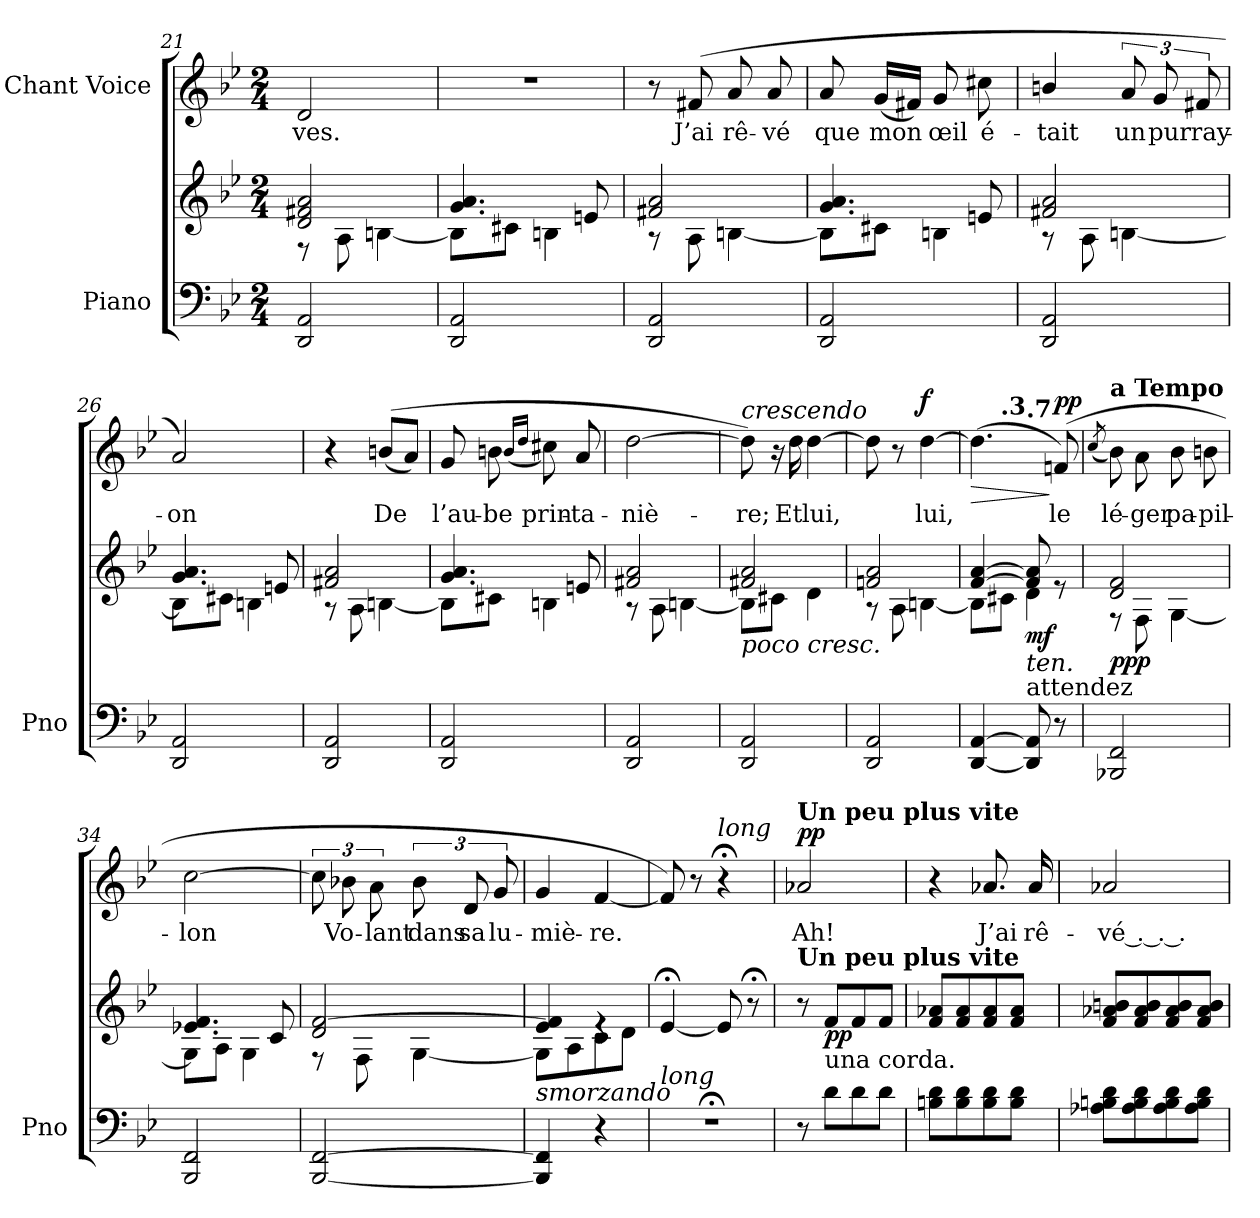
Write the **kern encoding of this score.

**kern	**kern	**dynam	**kern	**text	**dynam
*part2	*part2	*part2	*part1	*part1	*part1
*staff3	*staff2	*staff2/3	*staff1	*staff1	*staff1
*I"Piano	*	*	*I"Chant Voice	*	*
*I'Pno	*	*	*	*	*
*clefF4	*clefG2	*	*clefG2	*	*
*k[b-e-]	*k[b-e-]	*	*k[b-e-]	*	*
*M2/4	*M2/4	*	*M2/4	*	*
=21	=21	=21	=21	=21	=21
*	*^	*	*	*	*
!	!	!	!	!	!LO:LY:b	!
2DD/ 2AA/	2d/ 2f#X/ 2a/	8r	.	2d/	-ves.	.
.	.	8A\	.	.	.	.
.	.	[4Bn\	.	.	.	.
=22	=22	=22	=22	=22	=22	=22
2DD/ 2AA/	4.g/ 4.a/	8B\L]	.	2r	.	.
.	.	8c#X\J	.	.	.	.
.	.	4Bn\	.	.	.	.
.	8en/	.	.	.	.	.
!!LO:LB:g=z
=23	=23	=23	=23	=23	=23	=23
2DD/ 2AA/	2f#X/ 2a/	8r	.	8r	.	.
!	!	!	!	!	!LO:LY:b	!
.	.	8A\	.	(>8f#X/	J’ai	.
!	!	!	!	!	!LO:LY:b	!
.	.	[4Bn\	.	8a/	rê-	.
!	!	!	!	!	!LO:LY:b	!
.	.	.	.	8a/	-vé	.
=24	=24	=24	=24	=24	=24	=24
!	!	!	!	!	!LO:LY:b	!
2DD/ 2AA/	4.g/ 4.a/	8B\L]	.	8a/	que	.
!	!	!	!	!	!LO:LY:b	!
.	.	8c#X\J	.	(<16g/LL	mon	.
.	.	.	.	16f#X/JJ)	.	.
!	!	!	!	!	!LO:LY:b	!
.	.	4Bn\	.	8g/	œil	.
!	!	!	!	!	!LO:LY:b	!
.	8en/	.	.	8cc#X\	é-	.
=25	=25	=25	=25	=25	=25	=25
!	!	!	!	!	!LO:LY:b	!
2DD/ 2AA/	2f#X/ 2a/	8r	.	4bn/	-tait	.
.	.	8A\	.	.	.	.
!	!	!	!	!	!LO:LY:b	!
.	.	[4Bn\	.	12a/	un	.
!	!	!	!	!	!LO:LY:b	!
.	.	.	.	12g/	pur	.
!	!	!	!	!	!LO:LY:b	!
.	.	.	.	12f#X/	ray-	.
=26	=26	=26	=26	=26	=26	=26
!	!	!	!	!	!LO:LY:b	!
2DD/ 2AA/	4.g/ 4.a/	8B\L]	.	2a/)	-on	.
.	.	8c#X\J	.	.	.	.
.	.	4Bn\	.	.	.	.
.	8en/	.	.	.	.	.
=27	=27	=27	=27	=27	=27	=27
2DD/ 2AA/	2f#X/ 2a/	8r	.	4r	.	.
.	.	8A\	.	.	.	.
!	!	!	!	!	!LO:LY:b	!
.	.	[4Bn\	.	(<(>8bn/L	De	.
.	.	.	.	8a/J)	.	.
!!LO:LB:g=z
=28	=28	=28	=28	=28	=28	=28
!	!	!	!	!	!LO:LY:b	!
2DD/ 2AA/	4.g/ 4.a/	8Bn\L]	.	8g/	l’au-	.
!	!	!	!	!	!LO:LY:b	!
.	.	8c#X\J	.	8bn\	-be	.
.	.	.	.	(<16qb/LL	.	.
.	.	.	.	16qdd/JJ	.	.
!	!	!	!	!	!LO:LY:b	!
.	.	4B\	.	8cc#X\)	prin-	.
!	!	!	!	!	!LO:LY:b	!
.	8en/	.	.	8a/	-ta-	.
=29	=29	=29	=29	=29	=29	=29
!	!	!	!	!	!LO:LY:b	!
2DD/ 2AA/	2f#X/ 2a/	8r	.	[2dd\	-niè-	.
.	.	8A\	.	.	.	.
.	.	[4Bn\	.	.	.	.
=30	=30	=30	=30	=30	=30	=30
!	!	!	!	!LO:TX:a:i:t=crescendo	!	!
!	!LO:TX:b:i:t=poco cresc.	!	!	!	!	!
!	!	!	!	!	!LO:LY:b	!
2DD/ 2AA/	2f#X/ 2a/	8B\L]	.	8dd\])	-re;	.
.	.	8c#X\J	.	16r	.	.
!	!	!	!	!	!LO:LY:b	!
.	.	.	.	16dd\	Et	.
!	!	!	!	!	!LO:LY:b	!
.	.	4d\	.	[4dd\	lui,	.
=31	=31	=31	=31	=31	=31	=31
2DD/ 2AA/	2fn/ 2a/	8r	.	8dd\]	.	.
.	.	8A\	.	8r	.	.
!	!	!	!	!	!LO:LY:b	!LO:DY:a
.	.	[4Bn\	.	[4dd\	lui,	f
=32	=32	=32	=32	=32	=32	=32
*	*	*	*	*MM63	*	*
!	!	!	!	!LO:TX:a:i:t=rit. e dim.	!	!
!	!	!	!	!	!	!LO:HP:b
*	*	*	*	*^	*	*
*	*	*	*	*	*^	*	*
[4DD/ [4AA/	[4f/ [4a/	8B\L]	.	(>4.dd\]	8ryy	4ryy	.	>
*	*	*	*	*MM57	*	*	*	*
!	!	!	!	!	!LO:TX:a:B:t=.3	!	!	!
.	.	8c#X\J	.	.	4.ryy	.	.	.
*	*	*	*	*MM51	*	*	*	*
!	!	!	!	!	!	!LO:TX:a:B:t=.7	!	!
!	!LO:TX:b:i:t=ten.	!	!	!	!	!	!	!
!	!LO:TX:b:t=attendez	!	!	!	!	!	!	!
!	!	!	!LO:DY:b	!	!	!	!	!
8DD/] 8AA/]	8f/] 8a/]	4d\	mf	.	.	4ryy	.	.
*	*	*	*	*MM46	*	*	*	*
!	!	!	!	!	!	!	!LO:LY:b	!LO:DY:n=1:a
8r	8re	.	.	(>8fn/)	.	.	le	] pp
*	*	*	*	*v	*v	*v	*	*
!!LO:LB:g=z
=33	=33	=33	=33	=33	=33	=33
.	.	.	.	(<8qcc/	.	.
!	!	!	!	!LO:TX:a:B:t=a Tempo	!	!
!	!	!	!LO:DY:b	!	!LO:LY:b	!
2BBB-X/ 2FF/	2d/ 2f/	8r	ppp	8b-\)	lé-	.
!	!	!	!	!	!LO:LY:b	!
.	.	8F\	.	8a\	-ger	.
!	!	!	!	!	!LO:LY:b	!
.	.	[4G\	.	8b-\	pa-	.
!	!	!	!	!	!LO:LY:b	!
.	.	.	.	8bn\	-pil-	.
=34	=34	=34	=34	=34	=34	=34
!	!	!	!	!	!LO:LY:b	!
2BBB-/ 2FF/	4.e-X/ 4.f/	8G\L]	.	[2cc\	-lon	.
.	.	8A\J	.	.	.	.
.	.	4G\	.	.	.	.
.	8c/	.	.	.	.	.
=35	=35	=35	=35	=35	=35	=35
[2BBB-/ [2FF/	2d/ [2f/	8r	.	12cc\]	.	.
!	!	!	!	!	!LO:LY:b	!
.	.	.	.	12b-X\	Vo-	.
.	.	8F\	.	.	.	.
!	!	!	!	!	!LO:LY:b	!
.	.	.	.	12a\	-lant	.
!	!	!	!	!	!LO:LY:b	!
.	.	[4G\	.	12b-\	dans	.
!	!	!	!	!	!LO:LY:b	!
.	.	.	.	12d/	sa	.
!	!	!	!	!	!LO:LY:b	!
.	.	.	.	12g/	lu-	.
=36	=36	=36	=36	=36	=36	=36
!	!LO:TX:b:i:t=smorzando	!	!	!	!	!
!	!	!	!	!	!LO:LY:b	!
4BBB-/] 4FF/]	4e-/ 4f/]	8G\L]	.	4g/	miè-	.
.	.	8A\	.	.	.	.
!	!	!	!	!	!LO:LY:b	!
4r	4re	8c\	.	[4f/	-re.	.
.	.	8d\J	.	.	.	.
=37	=37	=37	=37	=37	=37	=37
!LO:TX:a:i:t=long	!	!	!	!	!	!
*	*v	*v	*	*	*	*
2r;<	[4e-;</	.	8f/])	.	.
.	.	.	8r	.	.
!	!	!	!LO:TX:a:i:t=long	!	!
.	8e-/]	.	4r;<	.	.
.	8r;<	.	.	.	.
!!LO:PB:g=z
=38	=38	=38	=38	=38	=38
!	!	!	!LO:TX:a:B:t=Un peu plus vite	!	!
!	!LO:TX:a:B:t=Un peu plus vite	!	!	!	!
!	!	!	!	!LO:LY:b	!LO:DY:a
8r	8r	.	2a-X/	Ah!	pp
!	!LO:TX:b:t=una corda.	!	!	!	!
!	!	!LO:DY:b	!	!	!
8d\L	8f/L	pp	.	.	.
8d\	8f/	.	.	.	.
8d\J	8f/J	.	.	.	.
=39	=39	=39	=39	=39	=39
8Bn\ 8d\L	8f/ 8a-X/L	.	4r	.	.
8B\ 8d\	8f/ 8a-/	.	.	.	.
!	!	!	!	!LO:LY:b	!
8B\ 8d\	8f/ 8a-/	.	8.a-X/	J’ai	.
8B\ 8d\J	8f/ 8a-/J	.	.	.	.
!	!	!	!	!LO:LY:b	!
.	.	.	16a-/	rê-	.
=40	=40	=40	=40	=40	=40
!	!	!	!	!LO:LY:b	!
8A-X\ 8Bn\ 8d\L	8f/ 8a-X/ 8bn/L	.	2a-X/	-vé . . .	.
8A-\ 8B\ 8d\	8f/ 8a-/ 8b/	.	.	.	.
8A-\ 8B\ 8d\	8f/ 8a-/ 8b/	.	.	.	.
8A-\ 8B\ 8d\J	8f/ 8a-/ 8b/J	.	.	.	.
=	=	=	=	=	=
*-	*-	*-	*-	*-	*-
